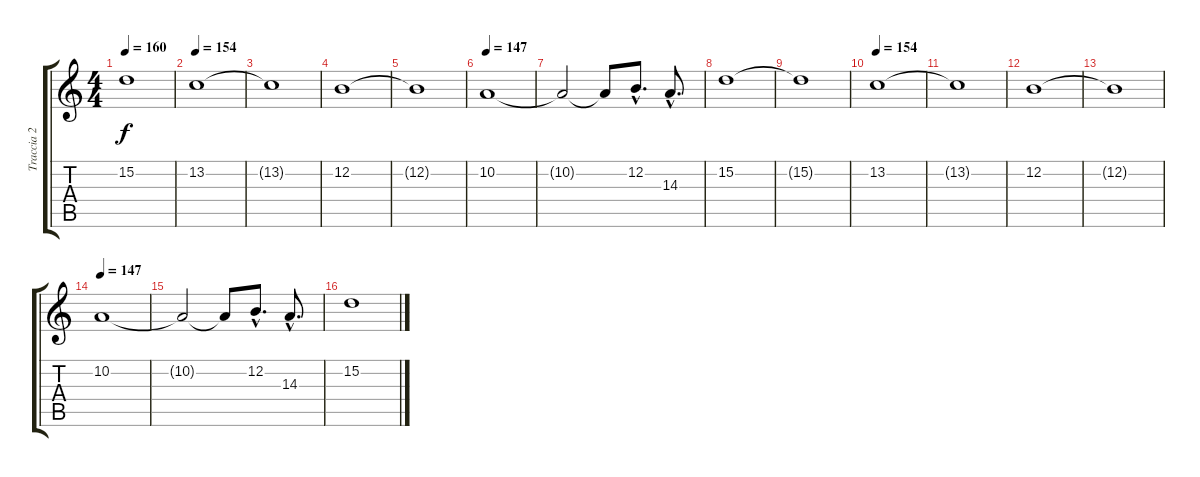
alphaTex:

\track ("Traccia 2" "Traccia 2") {instrument violin}
\staff {score tabs}
\tuning (E4 B3 G3 D3 A2 E2) {hide}
\ts (4 4)
\tempo 160
\clef g2
\ks c
15.2{t}.1{dy f} |
\tempo 154
13.2.1 |
13.2{t}.1 |
12.2.1 |
12.2{t}.1 |
\tempo 147
10.2.1 |
10.2{t}.2 10.2{t}.8 12.2{hac}.8{d} 14.3{hac}.8{d} |
15.2.1 |
15.2{t}.1 |
\tempo 154
13.2.1 |
13.2{t}.1 |
12.2.1 |
12.2{t}.1 |
\tempo 147
10.2.1 |
10.2{t}.2 10.2{t}.8 12.2{hac}.8{d} 14.3{hac}.8{d} |
15.2.1
